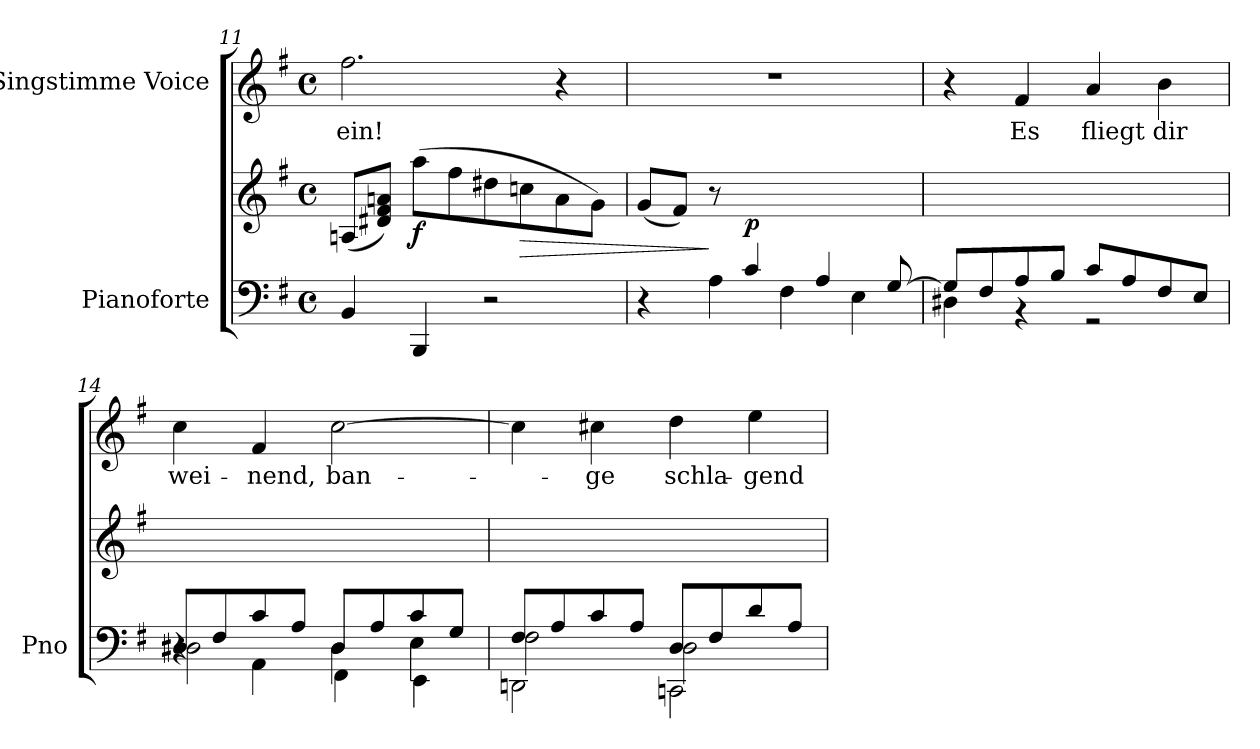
**kern	**kern	**dynam	**kern	**text
*part2	*part2	*part2	*part1	*part1
*staff3	*staff2	*staff2/3	*staff1	*staff1
*I"Pianoforte	*	*	*I"Singstimme Voice	*
*I'Pno	*	*	*	*
*clefF4	*clefG2	*	*clefG2	*
*k[f#]	*k[f#]	*	*k[f#]	*
*M4/4	*M4/4	*	*M4/4	*
*met(c)	*met(c)	*	*met(c)	*
=11	=11	=11	=11	=11
4BB/	(8An/L	.	2.ff#\	ein!
.	8d#X/ 8f#/ 8an/J)	.	.	.
!	!	!LO:DY:b	!	!
4BBB/	(8aa\L	f	.	.
.	8ff#\	.	.	.
2r	8dd#X\	.	.	.
!	!	!LO:HP:b	!	!
.	8ccn\	>	.	.
.	8a\	.	4r	.
.	8g\J)	.	.	.
=12	=12	=12	=12	=12
*^	*	*	*	*
4.ryy	4r	(8g/L	.	1r	.
.	.	8f#/J)	.	.	.
.	4A\	8r	]	.	.
!	!	!	!LO:DY:b	!	!
4c/	.	2ryy	p	.	.
.	4F#\	.	.	.	.
4A/	.	.	.	.	.
.	4E\	.	.	.	.
[>8G/	.	8ryy	.	.	.
=13	=13	=13	=13	=13	=13
8G/L]	4D#X\	1ryy	.	4r	.
8F#/	.	.	.	.	.
8A/	4r	.	.	4f#/	Es
8B/J	.	.	.	.	.
8c/L	2r	.	.	4a/	fliegt
8A/	.	.	.	.	.
8F#/	.	.	.	4b\	dir
8E/J	.	.	.	.	.
=14	=14	=14	=14	=14	=14
*	*^	*	*	*	*
8D#X/L	2D#\	4r	1ryy	.	4cc\	wei-
8F#/	.	.	.	.	.	.
8c/	.	4AA\	.	.	4f#/	-nend,
8A/J	.	.	.	.	.	.
8D#/L	4D#\	4FF#\	.	.	[2cc\	ban-
8A/	.	.	.	.	.	.
8c/	4E\	4EE\	.	.	.	.
8G/J	.	.	.	.	.	.
=15	=15	=15	=15	=15	=15	=15
8F#/L	2F#\	2DDn\	1ryy	.	4cc\]	.
8A/	.	.	.	.	.	.
8c/	.	.	.	.	4cc#X\	-ge
8A/J	.	.	.	.	.	.
8D/L	2D\	2CCn\	.	.	4dd\	schla-
8F#/	.	.	.	.	.	.
8d/	.	.	.	.	4ee\	-gend
8A/J	.	.	.	.	.	.
*v	*v	*v	*	*	*	*
=	=	=	=	=
*-	*-	*-	*-	*-
